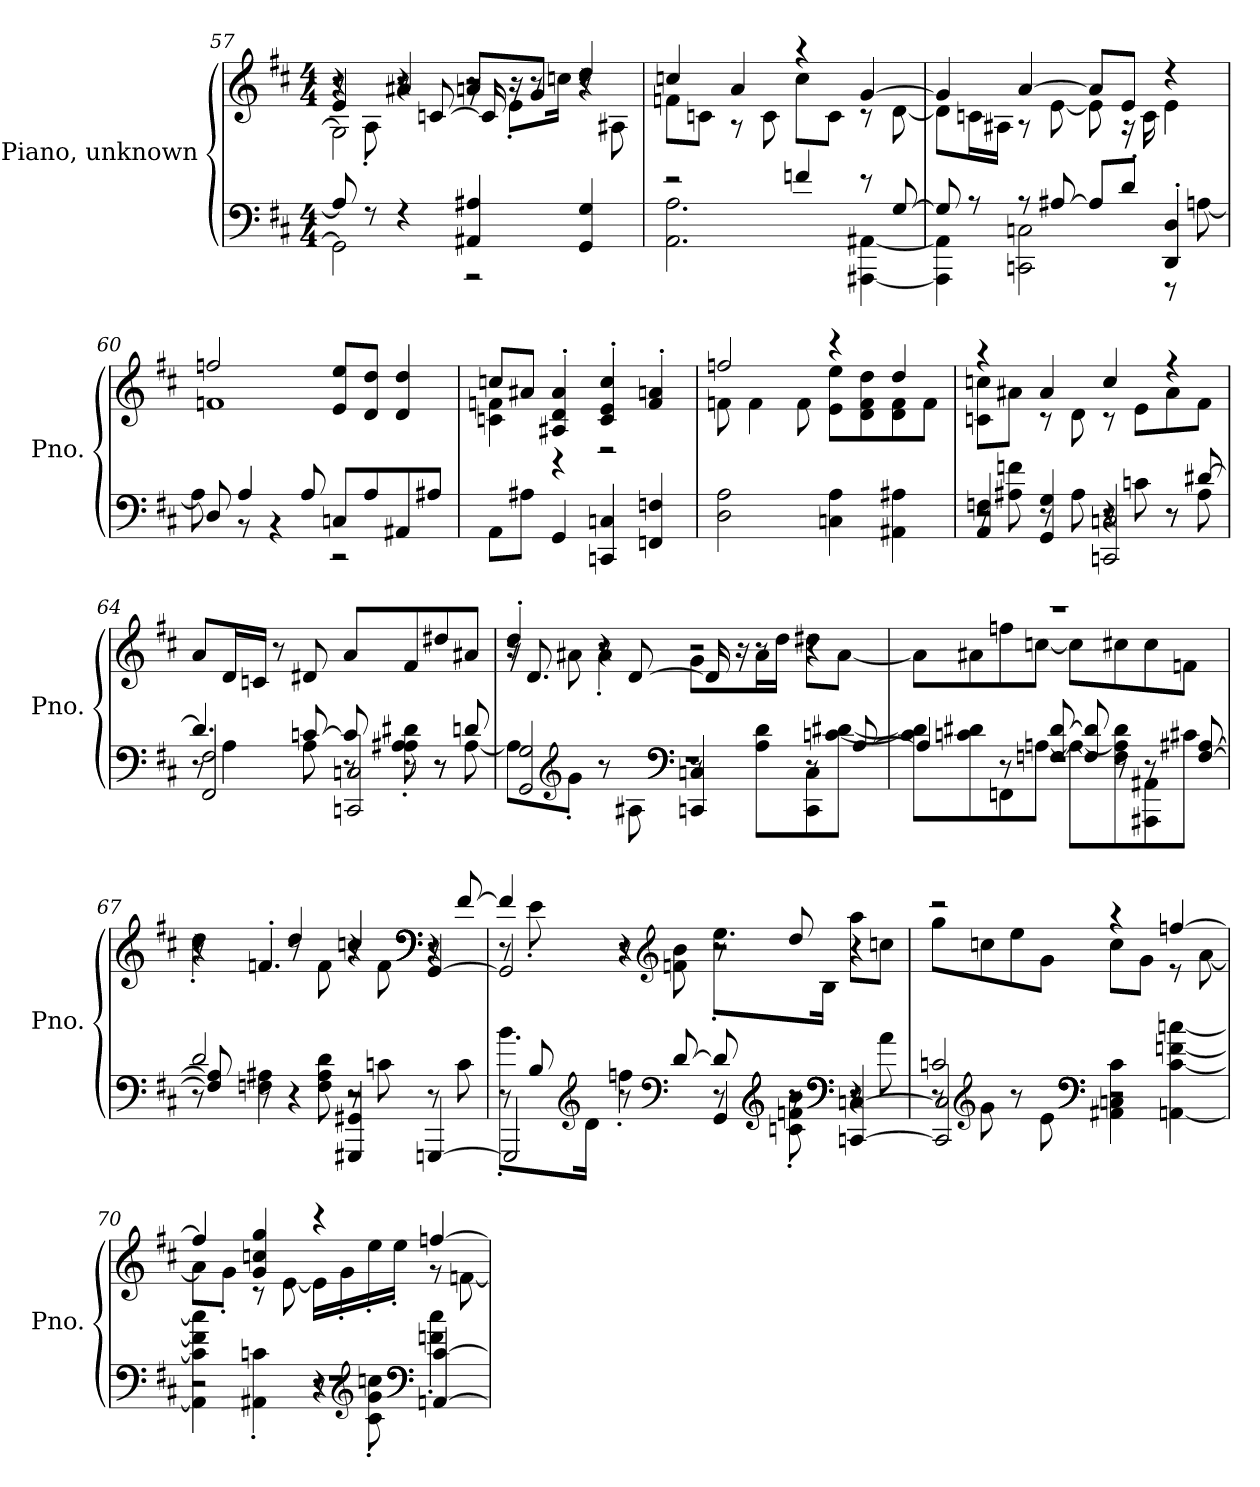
**kern	**kern
*part1	*part1
*staff2	*staff1
*I"Piano, unknown	*
*I'Pno.	*
*clefF4	*clefG2
*k[f#c#]	*k[f#c#]
*M4/4	*M4/4
=57	=57
*^	*^
*	*	*	*^
*	*	*	*	*^
8A#/]	2GG\]	4e/	8r	4r	2G\]
8r	.	.	8A'\	.	.
4r	.	4a#X/	4r	8r	.
.	.	.	.	[8cn/	.
4AA#X/ 4A#X/	2r	8an/L	16r	16c/]	2r
.	.	.	8e'\L	16r	.
.	.	8g/J	.	8r	.
.	.	.	16ccn\Jk	.	.
4GG/ 4G/	.	4dd/	8r	4r	.
.	.	.	8A#X\	.	.
*	*	*	*v	*v	*v
=58	=58	=58	=58
2r	2.AA\ 2.A\	4ccn/	8fn\L
.	.	.	8cn\J
.	.	4a/	8r
.	.	.	8c\
4fn/	.	4r	8cc\L
.	.	.	8c\J
8r	[4AAA#X\ [4AA#X\	[4g/	8r
[8G/	.	.	[8d\
!!LO:LB:g=z	!!
=59	=59	=59	=59
8G/]	4AAA#\] 4AA#\]	4g/]	8d\L]
8r	.	.	16cn\L
.	.	.	16A#X\JJ
8r	2CCn\ 2Cn\	[4a/	8r
[8A#X/	.	.	[8e\
8A#/L]	.	8a/L]	8e\]
8d'/J	.	8e/J	16r
.	.	.	16c\
4DD/' 4D/'	8r	4r	4e\
.	[8An\	.	.
=60	=60	=60	=60
8D/	8A\]	2ffn/	1fn
4A/	8r	.	.
.	4r	.	.
8A/	.	.	.
8Cn/L	2r	8e/ 8ee/L	.
8A/	.	8d/ 8dd/J	.
8AA#X/	.	4d/ 4dd/	.
8A#X/J	.	.	.
*v	*v	*	*
=61	=61	=61
8AA\L	8ccn/L	4cn\ 4fn\
8A#X\J	8a#X/J	.
4GG/	4A#X/' 4d/' 4a#/'	4r
4CCn/ 4Cn/	4c/' 4e/' 4cc/'	2r
4FFn/ 4Fn/	4f/' 4an/'	.
=62	=62	=62
2D\ 2A\	2ffn/	8fn\
.	.	4f\
.	.	8f\
4Cn\ 4A\	4r	8e\ 8ee\L
.	.	8d\ 8f\ 8dd\
4AA#X\ 4A#X\	4dd/	8d\ 8f\
.	.	8f\J
!!LO:LB:g=z	!!
=63	=63	=63
*^	*	*
*	*^	*	*
2r	8r	4AA/ 4Fn/	4r	8cn\ 8ccn\L
.	8A#X\ 8fn\	.	.	8a#X\J
.	8r	4GG/ 4G/	4a#/	8r
.	8A#\	.	.	8d\
4r	8r	2CCn/ 2Cn/	4cc/	8r
.	8cn\	.	.	8e\L
8r	8r	.	4r	8a#\
[8d#X/	8A#\	.	.	8f#\J
*	*	*	*v	*v
=64	=64	=64	=64
4.d#/]	8r	2FF#/ 2F#/	8a/L
.	4A\	.	16d/L
.	.	.	16cn/JJ
.	.	.	8r
[8cn/	8A\	.	8d#X/
8c/]	8r	2CCn/ 2Cn/	8a/L
8r	8A\' 8A#X\' 8d#X\'	.	8f#/
8r	8r	.	8dd#X/
8dn/	[8A#\	.	8a#X/J
!!LO:LB:g=z
=65	=65	=65	=65
*	*	*	*^
*	*	*	*	*^
1r	8A#\L]	2GG/ 2G/	4dd'/	8r	16r
.	.	.	.	.	8.d/
*clefG2	*	*	*	*	*
.	8g'\J	.	.	8a#X\	.
.	8r	.	4r	4a#'\	8r
.	8A#X\	.	.	.	[8d/
*clefF4	*	*	*	*	*
.	8r	4CCn/ 4Cn/	2r	8g\L	16d/]
.	.	.	.	.	16r
.	8A#\ 8d\L	.	.	16a#\L	8r
.	.	.	.	16dd\JJ	.
.	8CC\ 8C\	8r	.	8dd#X\L	4r
.	[8cn\ [8d#X\J	[8A#/	.	[8a#\J	.
*	*	*	*	*v	*v
=66	=66	=66	=66	=66
1r	8c\] 8d#\]L	4A#/]	1r	8a#\L]
.	8cn\ 8d#X\	.	.	8a#X\
.	8FFn\	8r	.	8ffn\
.	[8An\J	[8Fn/ [8d#/	.	[8ccn\J
.	8A\L_	8F/] 8d#/]	.	8cc\L]
.	8F\ 8A\] 8d#\	8r	.	8cc#X\
.	8AAA#X\ 8AA#X\	8r	.	8cc#\
.	8c#X\J	[8F/ [8A#X/	.	8fn\J
!!LO:LB:g=z
=67	=67	=67	=67	=67
*	*	*	*	*^
2d/	8r	8F/] 8A#/]	4r	4dd'\	8r
.	4Fn\ 4A#X\	8r	.	.	4.fn'/
.	.	4r	4dd/	8r	.
.	8F\ 8A#\ 8d\	.	.	8f\	.
2r	8r	4GGG#X/ 4GG#X/	4ccn/	8r	4r
.	8cn\	.	.	8f\	.
*	*	*	*clefF4	*	*
.	8r	[4GGGn/	8r	4r	[4GG/
.	8c\	.	[8f/	.	.
=68	=68	=68	=68	=68	=68
8r	8.b'\L	2GGG/]	4f/]	8r	2GG/]
8B/	.	.	.	8e'\	.
*clefG2	*	*	*	*	*
.	16d\Jk	.	.	.	.
8r	4ffn'\	.	4r	8r	.
*clefF4	*	*	*clefG2	*	*
[8d/	.	.	.	8fn\ 8b\	.
8d/]	8r	4GG/	2r	8.ee'\L	8r
*clefG2	*	*	*	*	*
8r	8cn\' 8fn\' 8b\'	.	.	.	8dd/
.	.	.	.	16B\Jk	.
*clefF4	*	*	*	*	*
4r	8r	[4CCn/ [4Cn/	.	8aa\L	4r
.	8a\	.	.	8ccn\J	.
*	*	*	*	*v	*v
!!LO:LB:g=z
=69	=69	=69	=69	=69
2cn/	8r	2CC/] 2C/]	2r	8gg\L
*clefG2	*	*	*	*
.	8g\	.	.	8ccn\
.	8r	.	.	8ee\
.	8e\	.	.	8g\J
*clefF4	*	*	*	*
2r	4AA#X\ 4Cn\ 4c\	2r	4r	8cc\L
.	.	.	.	8g\J
.	[4AAn\ [4c\ [4fn\ [4ccn\	.	[4ffn/	8r
.	.	.	.	[8a\
=70	=70	=70	=70	=70
1r	4AA\] 4c\] 4f\] 4cc\]	2r	4ff/]	8a\L]
.	.	.	.	8g'\J
.	4AA#X\' 4cn\'	.	4g/ 4ccn/ 4gg/	8r
.	.	.	.	[8e\
.	8r	4r	4r	16e\LL]
.	.	.	.	16g'\
*clefG2	*	*	*	*
.	8c\' 8g\' 8ccn\'	.	.	16ee'\
.	.	.	.	16ee'\JJ
*clefF4	*	*	*	*
.	4fn\' 4cc\'	[4AAn/ [4c/	[4ffn/	8r
.	.	.	.	[8fn\
*v	*v	*v	*	*
*	*v	*v
=	=
*-	*-
